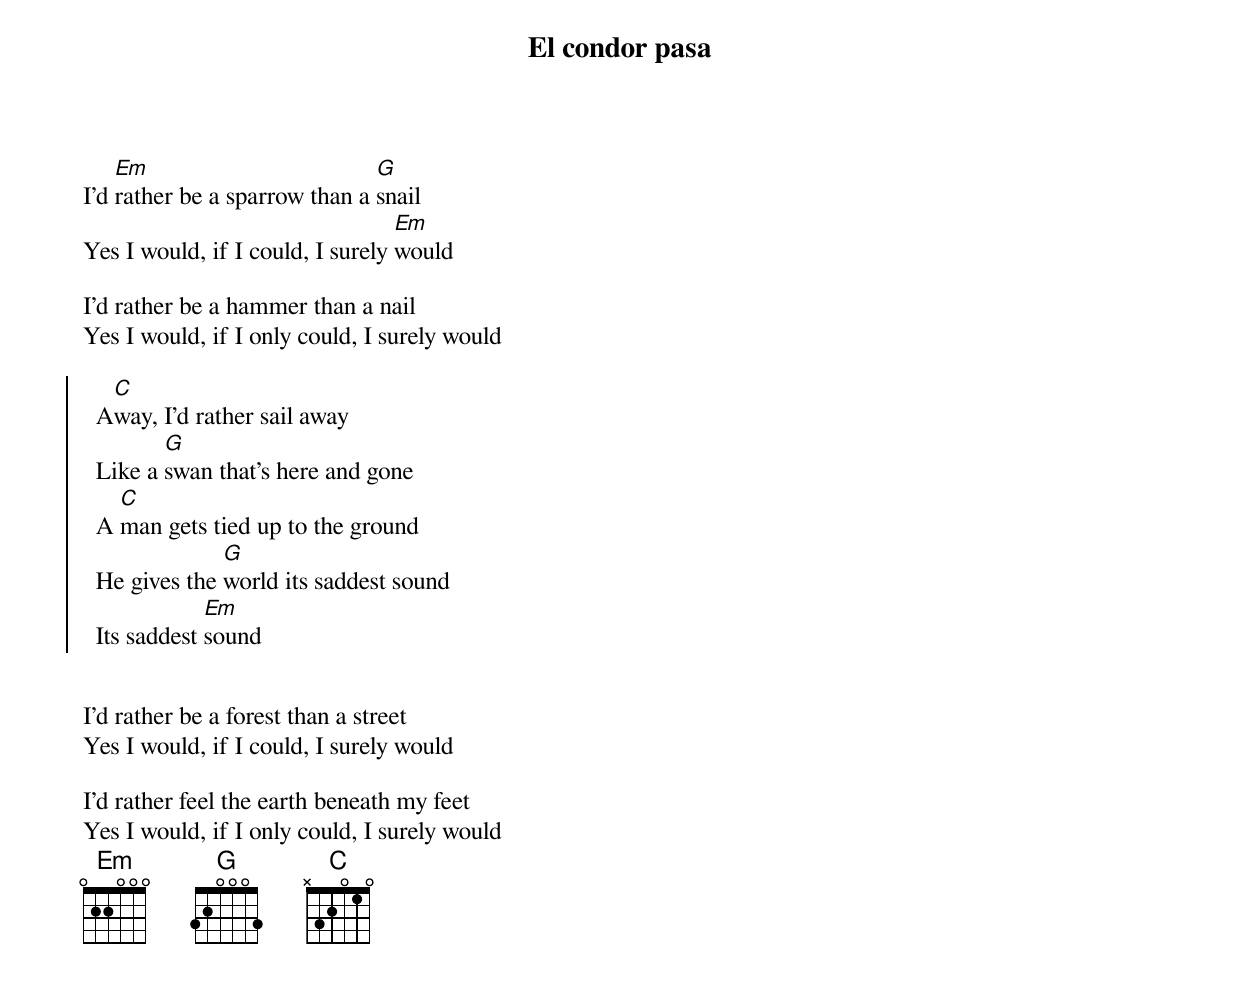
{title: El condor pasa}
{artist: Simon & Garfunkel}
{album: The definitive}
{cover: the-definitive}
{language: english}
{columns: 2}
{define: Em frets 0 2 2 0 0 0}
{define: G frets 3 2 0 0 0 3}
{define: C frets X 3 2 0 1 0}


I'd [Em]rather be a sparrow than a [G]snail
Yes I would, if I could, I surely [Em]would

I'd rather be a hammer than a nail
Yes I would, if I only could, I surely would

{start_of_chorus}
  A[C]way, I'd rather sail away
  Like a [G]swan that's here and gone
  A [C]man gets tied up to the ground
  He gives the [G]world its saddest sound
  Its saddest [Em]sound
{end_of_chorus}


I'd rather be a forest than a street
Yes I would, if I could, I surely would

I'd rather feel the earth beneath my feet
Yes I would, if I only could, I surely would
